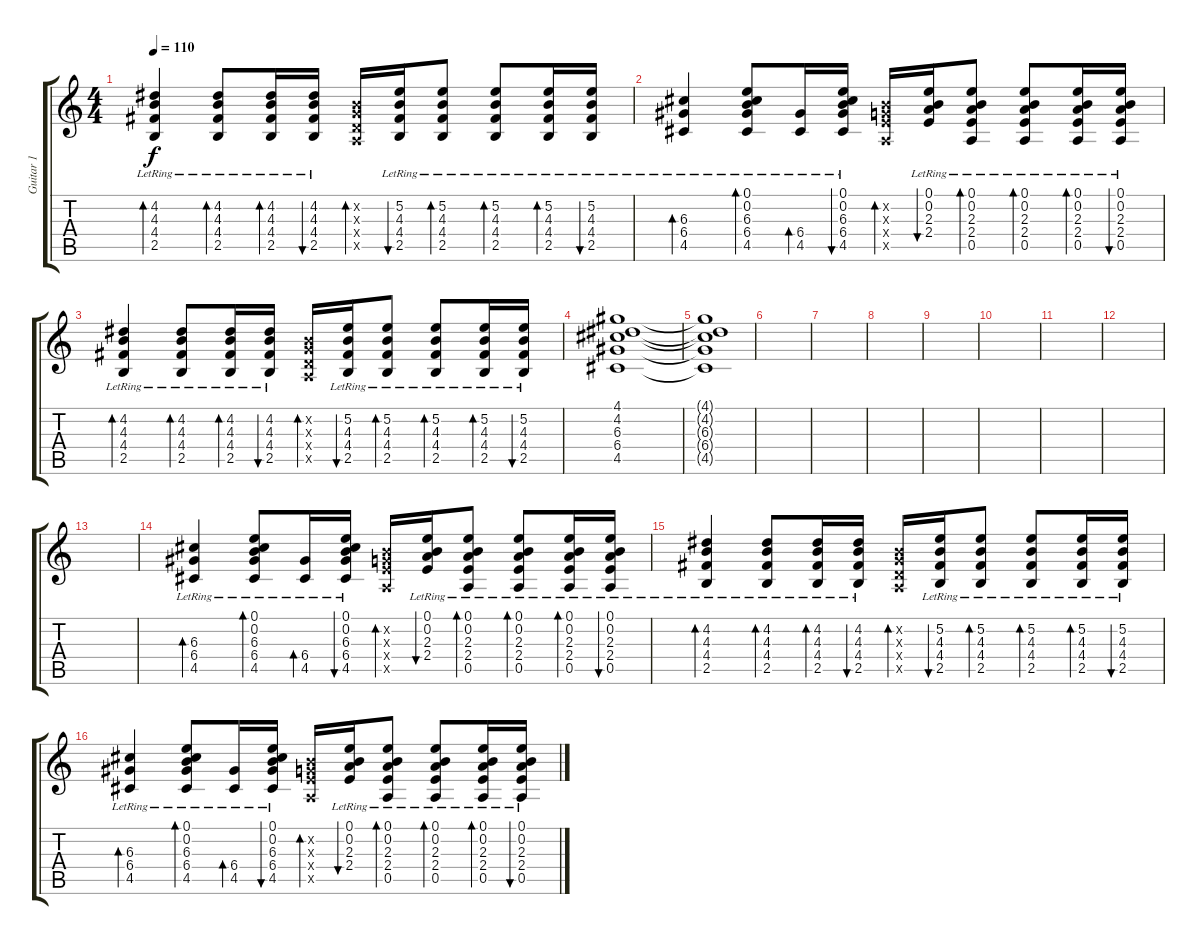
\track ("Guitar 1" "Guitar 1") {instrument acousticguitarsteel}
\staff {score tabs}
\tuning (E4 B3 G3 D3 A2 E2) {hide}
\ts (4 4)
\tempo 110
\clef g2
\ks c
(4.2{lr} 4.3{lr} 4.4{lr} 2.5{lr}).4{bd 60 dy f} (4.2{lr} 4.3{lr} 4.4{lr} 2.5{lr}).8{bd 60} (4.2{lr} 4.3{lr} 4.4{lr} 2.5{lr}).16{bd 60} (4.2{lr} 4.3{lr} 4.4{lr} 2.5{lr}).16{bu 60} (0.2{x} 0.3{x} 0.4{x} 0.5{x}).16{bd 60} (5.2{lr} 4.3{lr} 4.4{lr} 2.5{lr}).16{bu 60} (5.2{lr} 4.3{lr} 4.4{lr} 2.5{lr}).8{bd 60} (5.2{lr} 4.3{lr} 4.4{lr} 2.5{lr}).8{bd 60} (5.2{lr} 4.3{lr} 4.4{lr} 2.5{lr}).16{bd 60} (5.2{lr} 4.3{lr} 4.4{lr} 2.5{lr}).16{bu 60} |
(6.3{lr} 6.4{lr} 4.5{lr}).4{bd 60} (0.1{lr} 0.2{lr} 6.3{lr} 6.4{lr} 4.5{lr}).8{bd 60} (6.4{lr} 4.5{lr}).16{bd 60} (0.1{lr} 0.2{lr} 6.3{lr} 6.4{lr} 4.5{lr}).16{bu 60} (0.2{x} 0.3{x} 2.4{x} 0.5{x}).16{bd 60} (0.1{lr} 0.2{lr} 2.3{lr} 2.4{lr}).16{bu 60} (0.1{lr} 0.2{lr} 2.3{lr} 2.4{lr} 0.5{lr}).8{bd 60} (0.1{lr} 0.2{lr} 2.3{lr} 2.4{lr} 0.5{lr}).8{bd 60} (0.1{lr} 0.2{lr} 2.3{lr} 2.4{lr} 0.5{lr}).16{bd 60} (0.1{lr} 0.2{lr} 2.3{lr} 2.4{lr} 0.5{lr}).16{bu 60} |
(4.2{lr} 4.3{lr} 4.4{lr} 2.5{lr}).4{bd 60} (4.2{lr} 4.3{lr} 4.4{lr} 2.5{lr}).8{bd 60} (4.2{lr} 4.3{lr} 4.4{lr} 2.5{lr}).16{bd 60} (4.2{lr} 4.3{lr} 4.4{lr} 2.5{lr}).16{bu 60} (0.2{x} 0.3{x} 0.4{x} 0.5{x}).16{bd 60} (5.2{lr} 4.3{lr} 4.4{lr} 2.5{lr}).16{bu 60} (5.2{lr} 4.3{lr} 4.4{lr} 2.5{lr}).8{bd 60} (5.2{lr} 4.3{lr} 4.4{lr} 2.5{lr}).8{bd 60} (5.2{lr} 4.3{lr} 4.4{lr} 2.5{lr}).16{bd 60} (5.2{lr} 4.3{lr} 4.4{lr} 2.5{lr}).16{bu 60} |
(4.1 4.2 6.3 6.4 4.5).1 |
(4.1{t} 4.2{t} 6.3{t} 6.4{t} 4.5{t}).1 |
|
|
|
|
|
|
|
|
(6.3{lr} 6.4{lr} 4.5{lr}).4{bd 60 volume 9} (0.1{lr} 0.2{lr} 6.3{lr} 6.4{lr} 4.5{lr}).8{bd 60} (6.4{lr} 4.5{lr}).16{bd 60} (0.1{lr} 0.2{lr} 6.3{lr} 6.4{lr} 4.5{lr}).16{bu 60} (0.2{x} 0.3{x} 2.4{x} 0.5{x}).16{bd 60} (0.1{lr} 0.2{lr} 2.3{lr} 2.4{lr}).16{bu 60} (0.1{lr} 0.2{lr} 2.3{lr} 2.4{lr} 0.5{lr}).8{bd 60} (0.1{lr} 0.2{lr} 2.3{lr} 2.4{lr} 0.5{lr}).8{bd 60} (0.1{lr} 0.2{lr} 2.3{lr} 2.4{lr} 0.5{lr}).16{bd 60} (0.1{lr} 0.2{lr} 2.3{lr} 2.4{lr} 0.5{lr}).16{bu 60} |
(4.2{lr} 4.3{lr} 4.4{lr} 2.5{lr}).4{bd 60} (4.2{lr} 4.3{lr} 4.4{lr} 2.5{lr}).8{bd 60} (4.2{lr} 4.3{lr} 4.4{lr} 2.5{lr}).16{bd 60} (4.2{lr} 4.3{lr} 4.4{lr} 2.5{lr}).16{bu 60} (0.2{x} 0.3{x} 0.4{x} 0.5{x}).16{bd 60} (5.2{lr} 4.3{lr} 4.4{lr} 2.5{lr}).16{bu 60} (5.2{lr} 4.3{lr} 4.4{lr} 2.5{lr}).8{bd 60} (5.2{lr} 4.3{lr} 4.4{lr} 2.5{lr}).8{bd 60} (5.2{lr} 4.3{lr} 4.4{lr} 2.5{lr}).16{bd 60} (5.2{lr} 4.3{lr} 4.4{lr} 2.5{lr}).16{bu 60} |
(6.3{lr} 6.4{lr} 4.5{lr}).4{bd 60} (0.1{lr} 0.2{lr} 6.3{lr} 6.4{lr} 4.5{lr}).8{bd 60} (6.4{lr} 4.5{lr}).16{bd 60} (0.1{lr} 0.2{lr} 6.3{lr} 6.4{lr} 4.5{lr}).16{bu 60} (0.2{x} 0.3{x} 2.4{x} 0.5{x}).16{bd 60} (0.1{lr} 0.2{lr} 2.3{lr} 2.4{lr}).16{bu 60} (0.1{lr} 0.2{lr} 2.3{lr} 2.4{lr} 0.5{lr}).8{bd 60} (0.1{lr} 0.2{lr} 2.3{lr} 2.4{lr} 0.5{lr}).8{bd 60} (0.1{lr} 0.2{lr} 2.3{lr} 2.4{lr} 0.5{lr}).16{bd 60} (0.1{lr} 0.2{lr} 2.3{lr} 2.4{lr} 0.5{lr}).16{bu 60}
